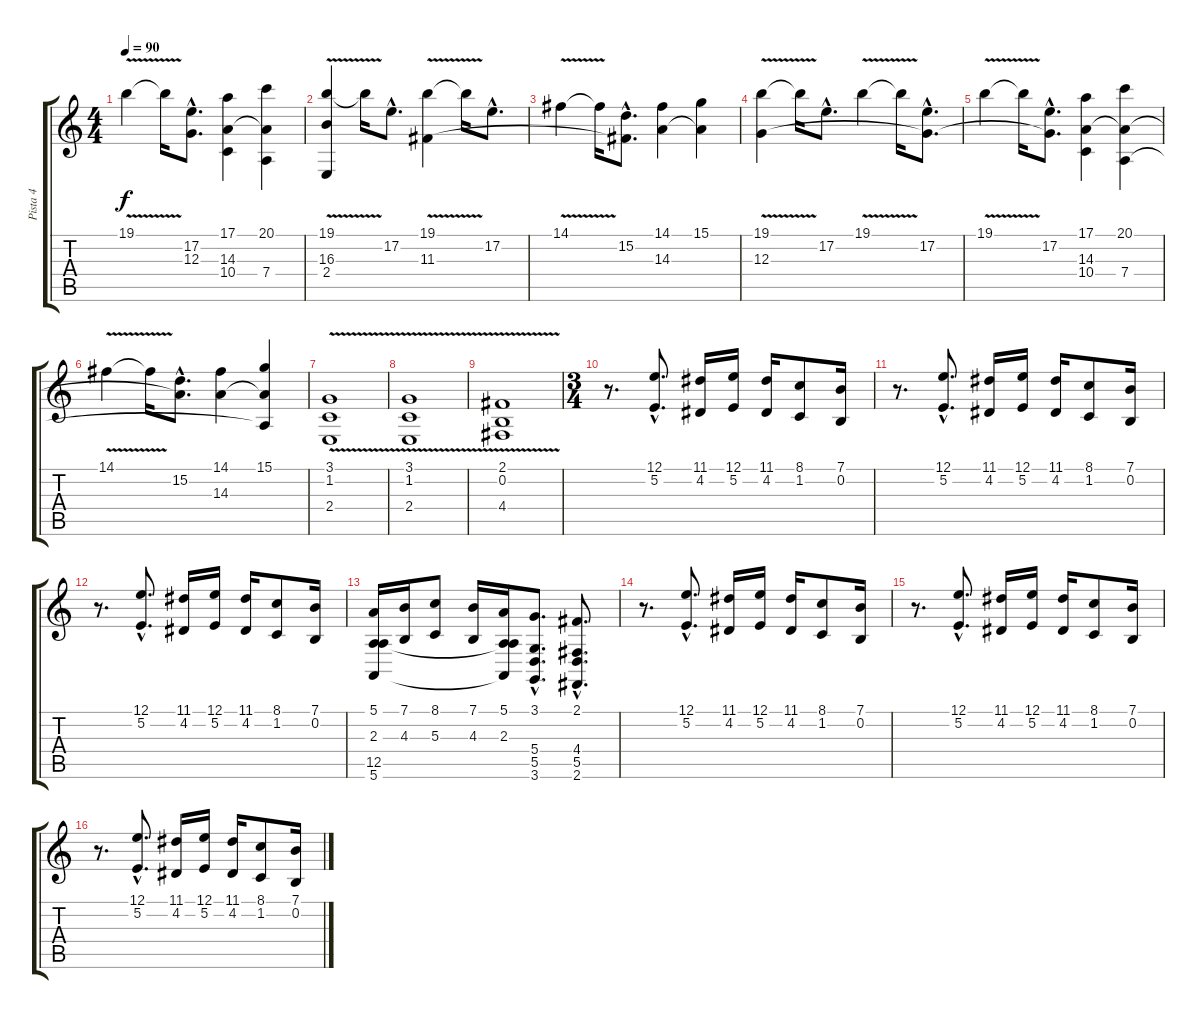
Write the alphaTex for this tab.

\track ("Pista 4" "Pista 4") {instrument stringensemble1}
\staff {score tabs}
\tuning (E4 B3 G3 D3 A2 E2) {hide}
\ts (4 4)
\tempo 90
\clef g2
\ks c
19.1{v}.4{dy f} 19.1{t}.16 (17.2{hac} 12.3{hac t}).8{d} (17.1 14.3 10.4).4 (20.1 14.3{t} 7.4).4 |
(19.1{v} 16.3 2.4).4 19.1{t}.16 17.2{hac}.8{d} (19.1{v} 11.3).4 19.1{t}.16 17.2{hac}.8{d} |
14.1{v}.4 14.1{t}.16 (15.2{hac} 11.3{hac t}).8{d} (14.1 14.3).4 (15.1 14.3{t}).4 |
(19.1{v} 12.3).4 19.1{t}.16 17.2{hac}.8{d} 19.1{v}.4 19.1{t}.16 (17.2{hac} 12.3{hac t}).8{d} |
19.1{v}.4 19.1{t}.16 (17.2{hac} 12.3{hac t}).8{d} (17.1 14.3 10.4).4 (20.1 14.3{t} 7.4).4 |
14.1{v}.4 14.1{t}.16 (15.2{hac} 14.3{hac t}).8{d} (14.1 14.3).4 (15.1 14.3{t} 7.4{t}).4 |
(3.1{v} 1.2 2.4).1 |
(3.1{v} 1.2 2.4).1 |
(2.1{v} 0.2 4.4).1 |
\ts (3 4)
r.8{d volume 14} (12.1{hac} 5.2{hac}).8{d} (11.1 4.2).16 (12.1 5.2).16 (11.1 4.2).16 (8.1 1.2).8 (7.1 0.2).16 |
r.8{d} (12.1{hac} 5.2{hac}).8{d} (11.1 4.2).16 (12.1 5.2).16 (11.1 4.2).16 (8.1 1.2).8 (7.1 0.2).16 |
r.8{d} (12.1{hac} 5.2{hac}).8{d} (11.1 4.2).16 (12.1 5.2).16 (11.1 4.2).16 (8.1 1.2).8 (7.1 0.2).16 |
(5.1 2.3 12.5 5.6).16 (7.1 4.3).16 (8.1 5.3).8 (7.1 4.3).16 (5.1 2.3 12.5{t} 5.6{t}).16 (3.1{hac} 5.4{hac} 5.5{hac} 3.6{hac}).8{d} (2.1{hac} 4.4{hac} 5.5{hac} 2.6{hac}).8{d} |
r.8{d} (12.1{hac} 5.2{hac}).8{d} (11.1 4.2).16 (12.1 5.2).16 (11.1 4.2).16 (8.1 1.2).8 (7.1 0.2).16 |
r.8{d} (12.1{hac} 5.2{hac}).8{d} (11.1 4.2).16 (12.1 5.2).16 (11.1 4.2).16 (8.1 1.2).8 (7.1 0.2).16 |
r.8{d} (12.1{hac} 5.2{hac}).8{d} (11.1 4.2).16 (12.1 5.2).16 (11.1 4.2).16 (8.1 1.2).8 (7.1 0.2).16
